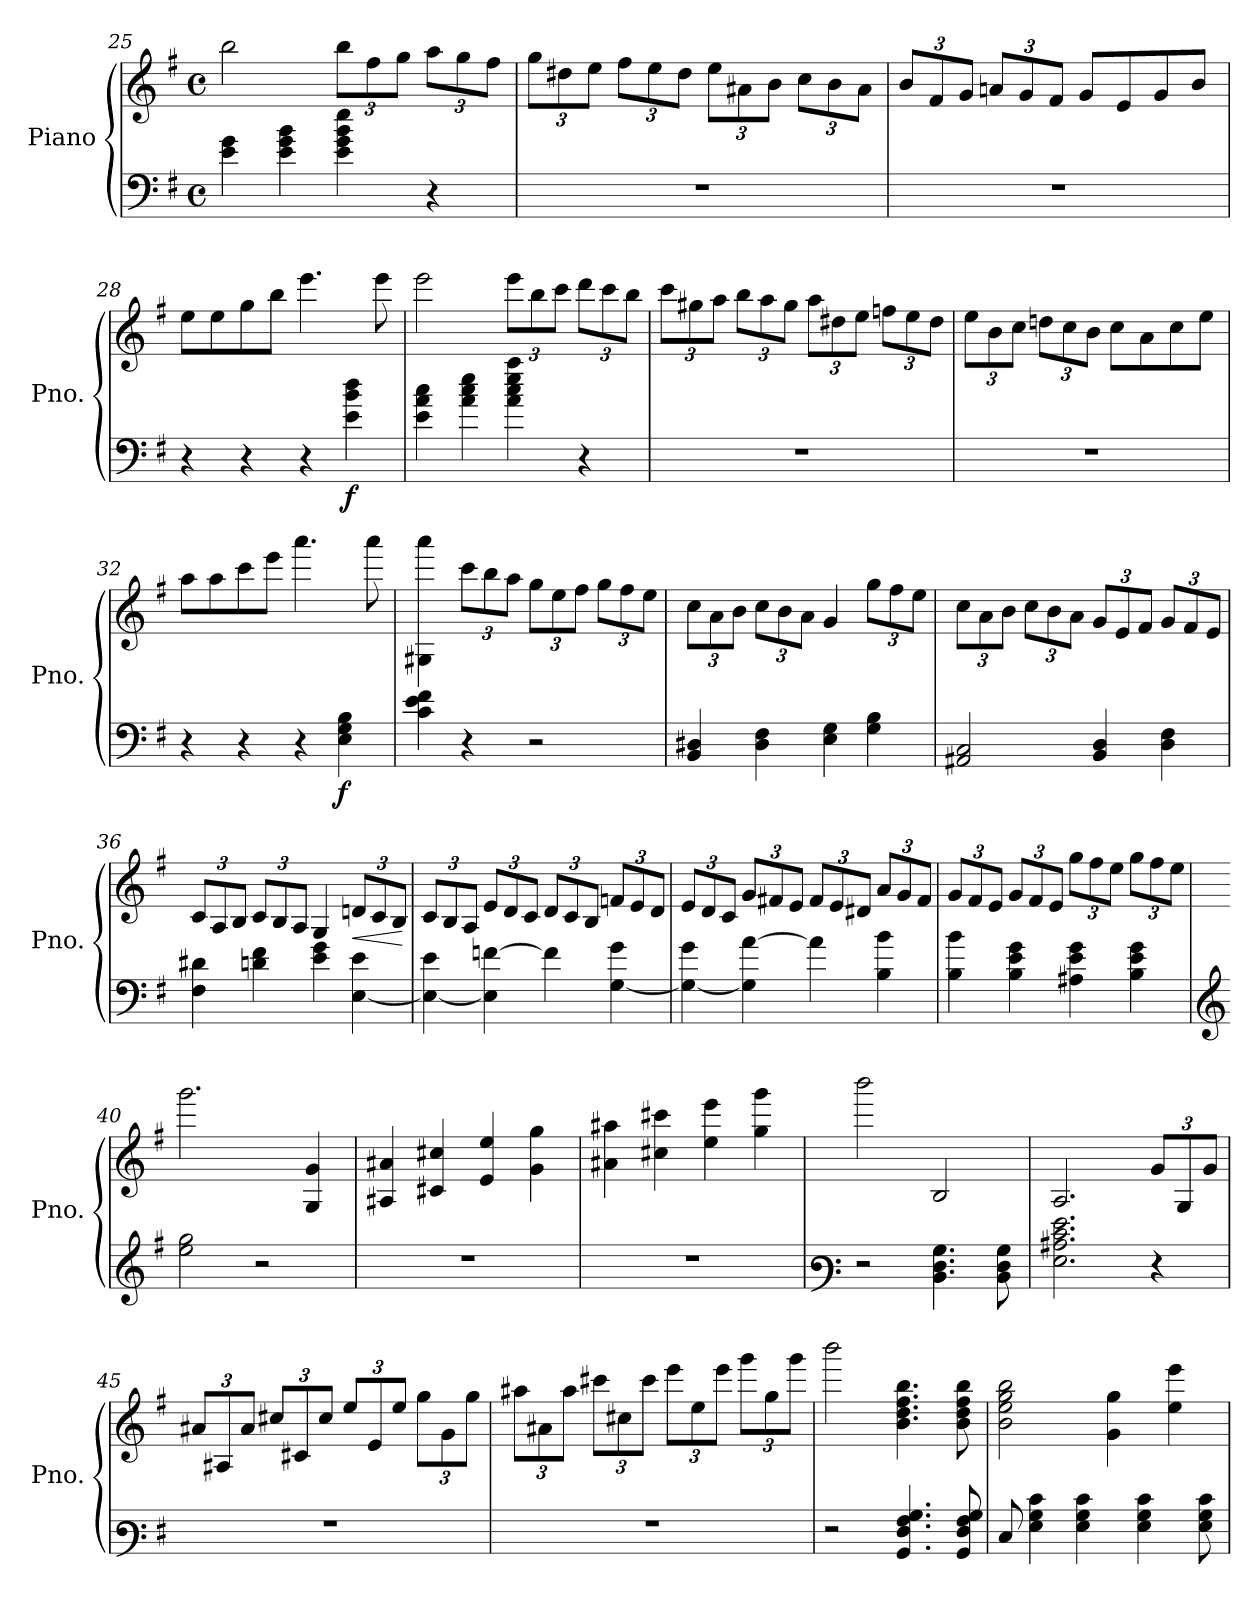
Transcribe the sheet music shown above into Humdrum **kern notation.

**kern	**kern	**dynam
*part1	*part1	*part1
*staff2	*staff1	*staff1/2
*I"Piano	*	*
*I'Pno.	*	*
!!LO:LB:g=z
*clefF4	*clefG2	*
*k[f#]	*k[f#]	*
*M4/4	*M4/4	*
*met(c)	*met(c)	*
=25	=25	=25
4e\ 4g\	2bb\	.
4e\ 4g\ 4b\	.	.
*	*Xbrackettup	*
4e\ 4g\ 4b\ 4ee\	12bb\L	.
.	12ff#\	.
.	12gg\J	.
4r	12aa\L	.
.	12gg\	.
.	12ff#\J	.
=26	=26	=26
1r	12gg\L	.
.	12dd#X\	.
.	12ee\J	.
.	12ff#\L	.
.	12ee\	.
.	12dd#\J	.
.	12ee\L	.
.	12a#X\	.
.	12b\J	.
.	12cc\L	.
.	12b\	.
.	12a#\J	.
=27	=27	=27
1r	12b/L	.
.	12f#/	.
.	12g/J	.
.	12an/L	.
.	12g/	.
.	12f#/J	.
.	8g/L	.
.	8e/	.
.	8g/	.
.	8b/J	.
=28	=28	=28
4r	8ee\L	.
.	8ee\	.
4r	8gg\	.
.	8bb\J	.
4r	4.eee\	.
!	!	!LO:DY:b=2
4e\ 4b\ 4dd\	.	f
.	8eee\	.
!!LO:LB:g=z
=29	=29	=29
4e\ 4a\ 4cc\	2eee\	.
4a\ 4cc\ 4ee\	.	.
4a\ 4cc\ 4ee\ 4aa\	12eee\L	.
.	12bb\	.
.	12ccc\J	.
4r	12ddd\L	.
.	12ccc\	.
.	12bb\J	.
=30	=30	=30
1r	12ccc\L	.
.	12gg#X\	.
.	12aa\J	.
.	12bb\L	.
.	12aa\	.
.	12gg#\J	.
.	12aa\L	.
.	12dd#X\	.
.	12ee\J	.
.	12ffn\L	.
.	12ee\	.
.	12dd#\J	.
=31	=31	=31
1r	12ee\L	.
.	12b\	.
.	12cc\J	.
.	12ddn\L	.
.	12cc\	.
.	12b\J	.
.	8cc\L	.
.	8a\	.
.	8cc\	.
.	8ee\J	.
!!LO:LB:g=z
=32	=32	=32
4r	8aa\L	.
.	8aa\	.
4r	8ccc\	.
.	8eee\J	.
4r	4.aaa\	.
!	!	!LO:DY:b=2
4E\ 4G\ 4B\	.	f
.	8aaa\	.
=33	=33	=33
4c\ 4e\ 4f#\	4G#X\ 4aaa\	.
4r	12ccc\L	.
.	12bb\	.
.	12aa\J	.
2r	12gg\L	.
.	12ee\	.
.	12ff#\J	.
.	12gg\L	.
.	12ff#\	.
.	12ee\J	.
=34	=34	=34
4BB/ 4D#X/	12cc\L	.
.	12a\	.
.	12b\J	.
4D#\ 4F#\	12cc\L	.
.	12b\	.
.	12a\J	.
4E\ 4G\	4g/	.
4G\ 4B\	12gg\L	.
.	12ff#\	.
.	12ee\J	.
=35	=35	=35
2AA#X/ 2C/	12cc\L	.
.	12a\	.
.	12b\J	.
.	12cc\L	.
.	12b\	.
.	12a\J	.
4BB/ 4D/	12g/L	.
.	12e/	.
.	12f#/J	.
4D\ 4F#\	12g/L	.
.	12f#/	.
.	12e/J	.
!!LO:LB:g=z
=36	=36	=36
4F#\ 4d#X\	12c/L	.
.	12A/	.
.	12B/J	.
4dn\ 4f#\	12c/L	.
.	12B/	.
.	12A/J	.
4e\ 4g\	4G/	.
!	!	!LO:HP:b
[4E\ 4e\	12dn/L	<
.	12c/	.
.	12B/J	.
.	.	[
=37	=37	=37
4E\_ 4e\	12c/L	.
.	12B/	.
.	12A/J	.
4E\] [4fn\	12e/L	.
.	12d/	.
.	12c/J	.
4f\]	12d/L	.
.	12c/	.
.	12B/J	.
[4G\ 4g\	12fn/L	.
.	12e/	.
.	12d/J	.
=38	=38	=38
4G\_ 4g\	12e/L	.
.	12d/	.
.	12c/J	.
4G\] [4a\	12g/L	.
.	12f#X/	.
.	12e/J	.
4a\]	12f#/L	.
.	12e/	.
.	12d#X/J	.
4B\ 4b\	12a/L	.
.	12g/	.
.	12f#/J	.
!!LO:LB:g=z
=39	=39	=39
4B\ 4b\	12g/L	.
.	12f#/	.
.	12e/J	.
4B\ 4e\ 4g\	12g/L	.
.	12f#/	.
.	12e/J	.
4A#X\ 4e\ 4g\	12gg\L	.
.	12ff#\	.
.	12ee\J	.
4B\ 4e\ 4g\	12gg\L	.
.	12ff#\	.
.	12ee\J	.
=40	=40	=40
*clefG2	*	*
2ee\ 2gg\	2.ggg\	.
2r	.	.
.	4G/ 4g/	.
=41	=41	=41
1r	4A#X/ 4a#X/	.
.	4c#X/ 4cc#X/	.
.	4e/ 4ee/	.
.	4g\ 4gg\	.
=42	=42	=42
1r	4a#X\ 4aa#X\	.
.	4cc#X\ 4ccc#X\	.
.	4ee\ 4eee\	.
.	4gg\ 4ggg\	.
=43	=43	=43
*clefF3	*	*
2r	2bbb\	.
4.D\ 4.F#\ 4.B\	2B/	.
8D\ 8F#\ 8B\	.	.
=44	=44	=44
2.G\ 2.c#X\ 2.e\ 2.g\	2.A/	.
4r	12g/L	.
.	12G/	.
.	12g/J	.
!!LO:PB:g=z
=45	=45	=45
1r	12a#X/L	.
.	12A#X/	.
.	12a#/J	.
.	12cc#X/L	.
.	12c#X/	.
.	12cc#/J	.
.	12ee/L	.
.	12e/	.
.	12ee/J	.
.	12gg\L	.
.	12g\	.
.	12gg\J	.
=46	=46	=46
1r	12aa#X\L	.
.	12a#X\	.
.	12aa#\J	.
.	12ccc#X\L	.
.	12cc#X\	.
.	12ccc#\J	.
.	12eee\L	.
.	12ee\	.
.	12eee\J	.
.	12ggg\L	.
.	12gg\	.
.	12ggg\J	.
=47	=47	=47
2r	2bbb\	.
4.BB/ 4.F#/ 4.A/ 4.B/	4.b\ 4.dd\ 4.ff#\ 4.bb\	.
8BB/ 8F#/ 8A/ 8B/	8b\ 8dd\ 8ff#\ 8bb\	.
=48	=48	=48
8E/	2b\ 2ee\ 2gg\ 2bb\	.
4G\ 4B\ 4e\	.	.
4G\ 4B\ 4e\	.	.
.	4g\ 4gg\	.
4G\ 4B\ 4e\	.	.
.	4ee\ 4eee\	.
8G\ 8B\ 8e\	.	.
=	=	=
*-	*-	*-
